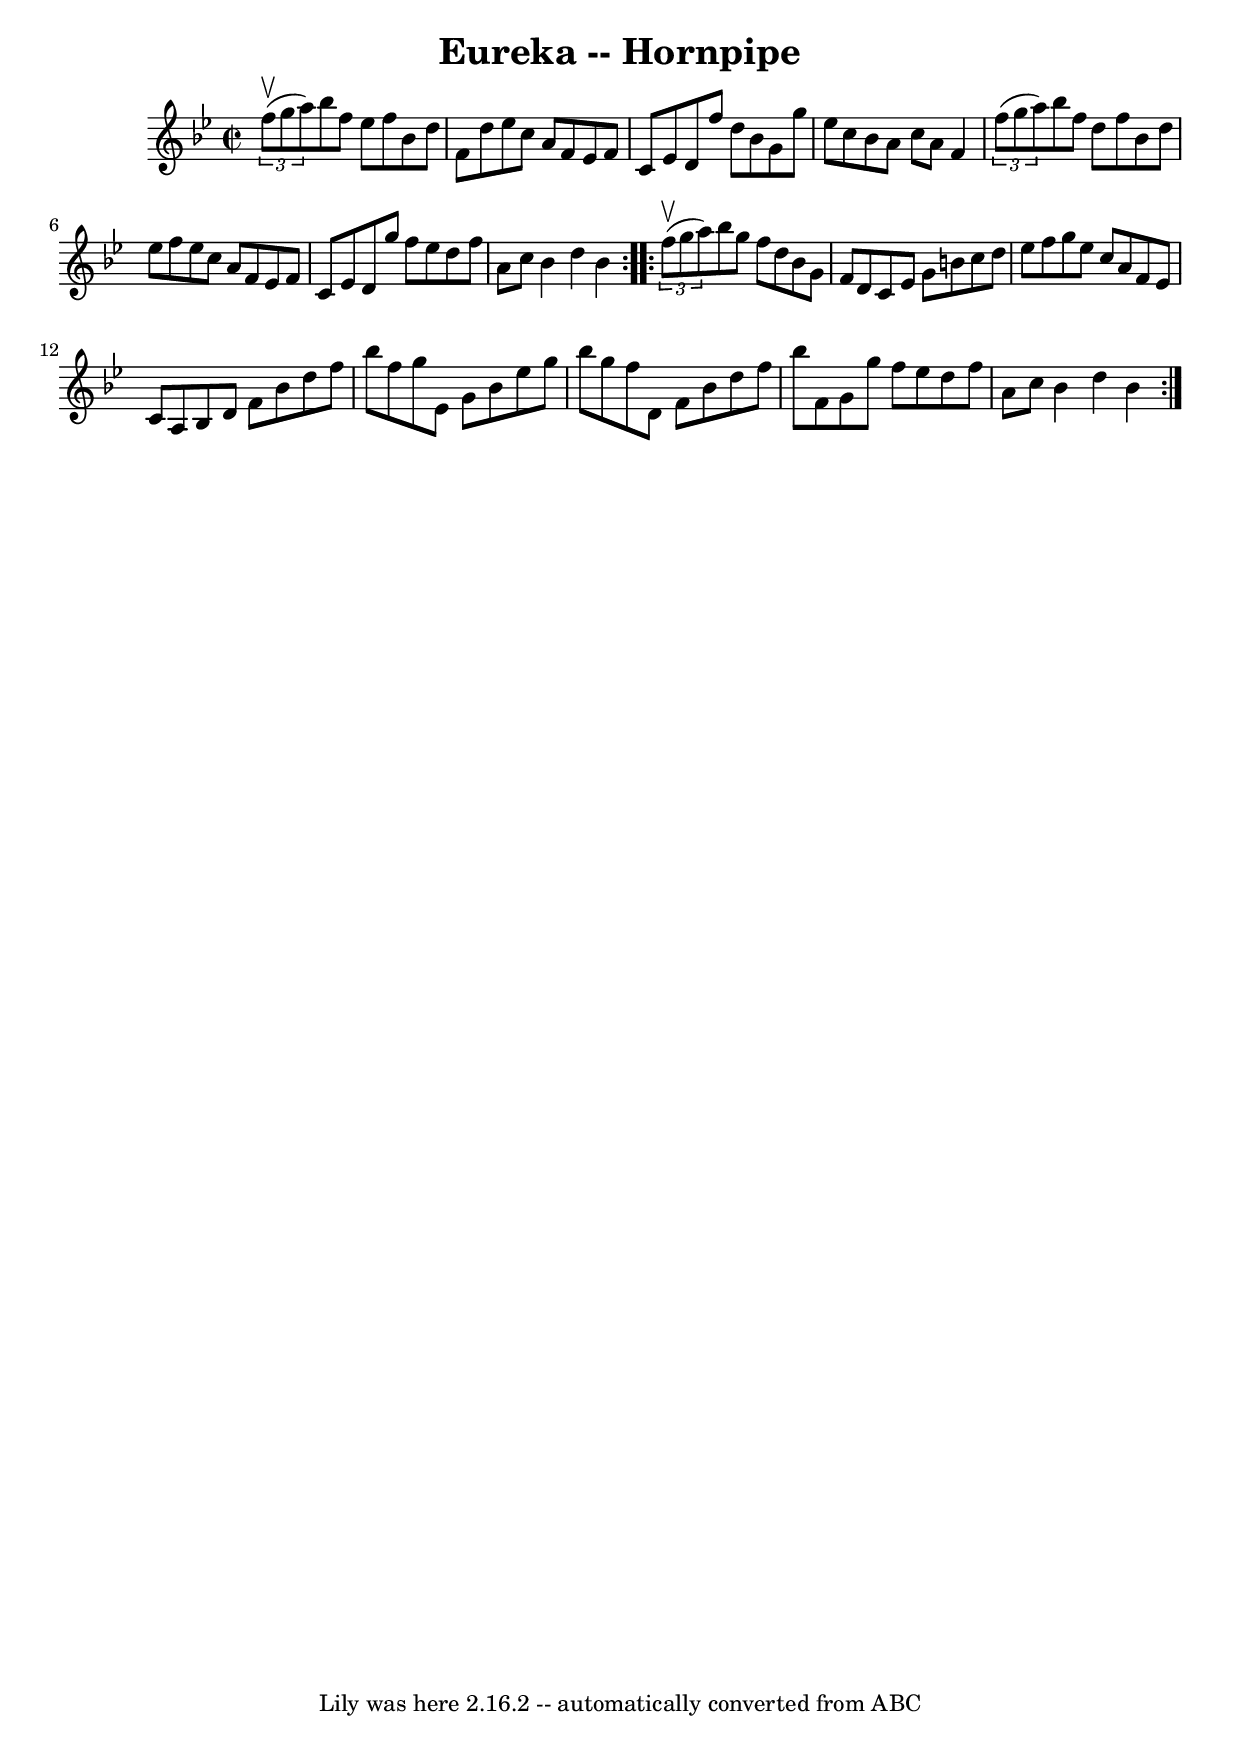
\version "2.16.2"
\include "Mammoth.ily"
\header {
  %% book = "Cole's 1000 Fiddle Tunes"
 crossRefNumber = "1"
 footnotes = ""
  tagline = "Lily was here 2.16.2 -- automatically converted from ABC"
  title = "Eureka -- Hornpipe"

}
voicedefault =  {



  \repeat volta 2 {

    \override Staff.TimeSignature #'style = #'C
    \time 2/2 
    \key bf \major   \times 2/3 { f''8 (^\upbow g''8 a''8)  				 }   |
 bf''8 f''8 ef''8 f''8 bf'8 d''8 f'8 d''8   |
 ef''8 c''8 a'8 f'8 ef'8 f'8 c'8 ef'8   |
 d'8 f''8 d''8 bf'8 g'8 g''8 ef''8 c''8   |
 bf'8 a'8 c''8 a'8 f'4    \times 2/3 { f''8 (g''8   
					 a''8)  					 }  |
 bf''8 f''8 d''8 f''8 bf'8 d''8 ef''8 f''8   |
 ef''8 c''8 a'8 f'8 ef'8 f'8 c'8 ef'8   |
 d'8 g''8 f''8 ef''8 d''8 f''8 a'8 c''8   |
 bf'4 d''4 bf'4  
  }     
  \repeat volta 2 {
    \times 2/3 { 
 f''8 (^\upbow g''8 a''8)      }  |
 bf''8 g''8 f''8 d''8 bf'8 g'8 f'8 d'8   |
 c'8 ef'8 g'8 b'8 c''8 d''8 ef''8 f''8   |
 g''8 ef''8 c''8 a'8 f'8 ef'8 c'8 a8   |
 bf8 d'8 f'8 bf'8 d''8 f''8 bf''8 f''8   |
 g''8 ef'8 g'8 bf'8 ef''8 g''8 bf''8 g''8   |
 f''8 d'8 f'8 bf'8 d''8 f''8 bf''8 f'8   |
 g'8 g''8 f''8 ef''8 d''8 f''8 a'8 c''8   |
 bf'4 d''4 bf'4  
  }   

}

\score{
  <<

    \context Staff="default"
    {
      \voicedefault 
      
    }

  >>
  \layout {
    
  }
  \midi {
  }

}
